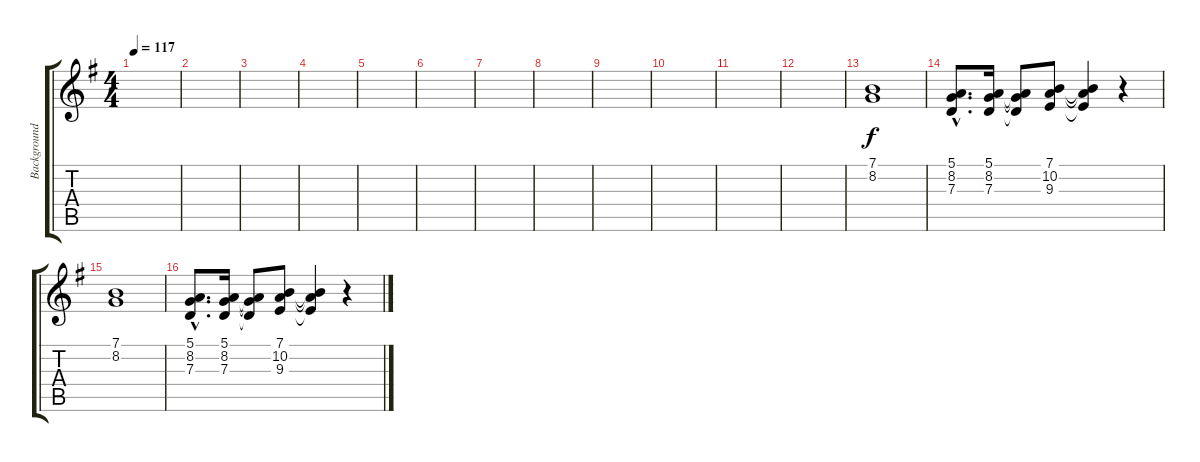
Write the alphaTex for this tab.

\track ("Background vocal" "Background") {instrument tenorsax}
\staff {score tabs}
\tuning (E4 B3 G3 D3 A2 E2) {hide}
\ts (4 4)
\tempo 117
\clef g2
\ks g
|
|
|
|
|
|
|
|
|
|
|
|
(7.1 8.2).1 |
(5.1{hac} 8.2{hac} 7.3{hac}).8{d} (5.1 8.2 7.3).16 (5.1{t} 8.2{t} 7.3{t}).8 (7.1 10.2 9.3).8 (7.1{t} 10.2{t} 9.3{t}).4 r.4 |
(7.1 8.2).1 |
(5.1{hac} 8.2{hac} 7.3{hac}).8{d} (5.1 8.2 7.3).16 (5.1{t} 8.2{t} 7.3{t}).8 (7.1 10.2 9.3).8 (7.1{t} 10.2{t} 9.3{t}).4 r.4
